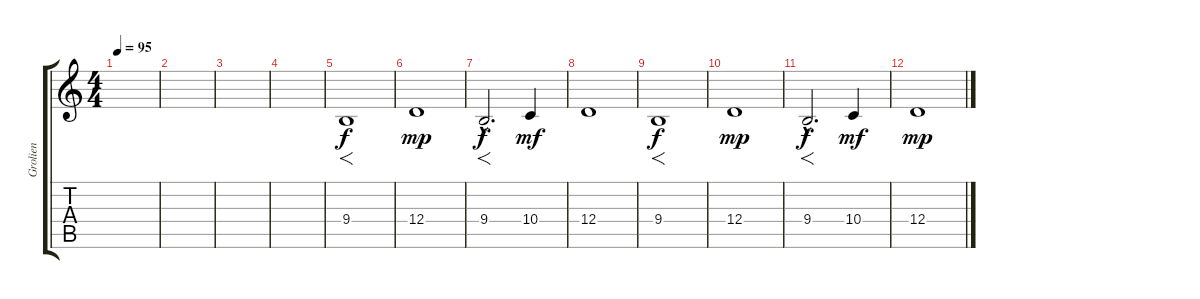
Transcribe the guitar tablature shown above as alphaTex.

\track ("Grolien" "Grolien") {instrument cello}
\staff {score tabs}
\tuning (E4 B3 G3 D3 A2 D2) {hide}
\ts (4 4)
\tempo 95
\clef g2
\ks c
|
|
|
|
9.4.1{f dy f} |
12.4.1{dy mp} |
9.4{hac}.2{f d dy f} 10.4.4{dy mf} |
12.4.1 |
9.4.1{f dy f} |
12.4.1{dy mp} |
9.4{hac}.2{f d dy f} 10.4.4{dy mf} |
12.4.1{dy mp}
